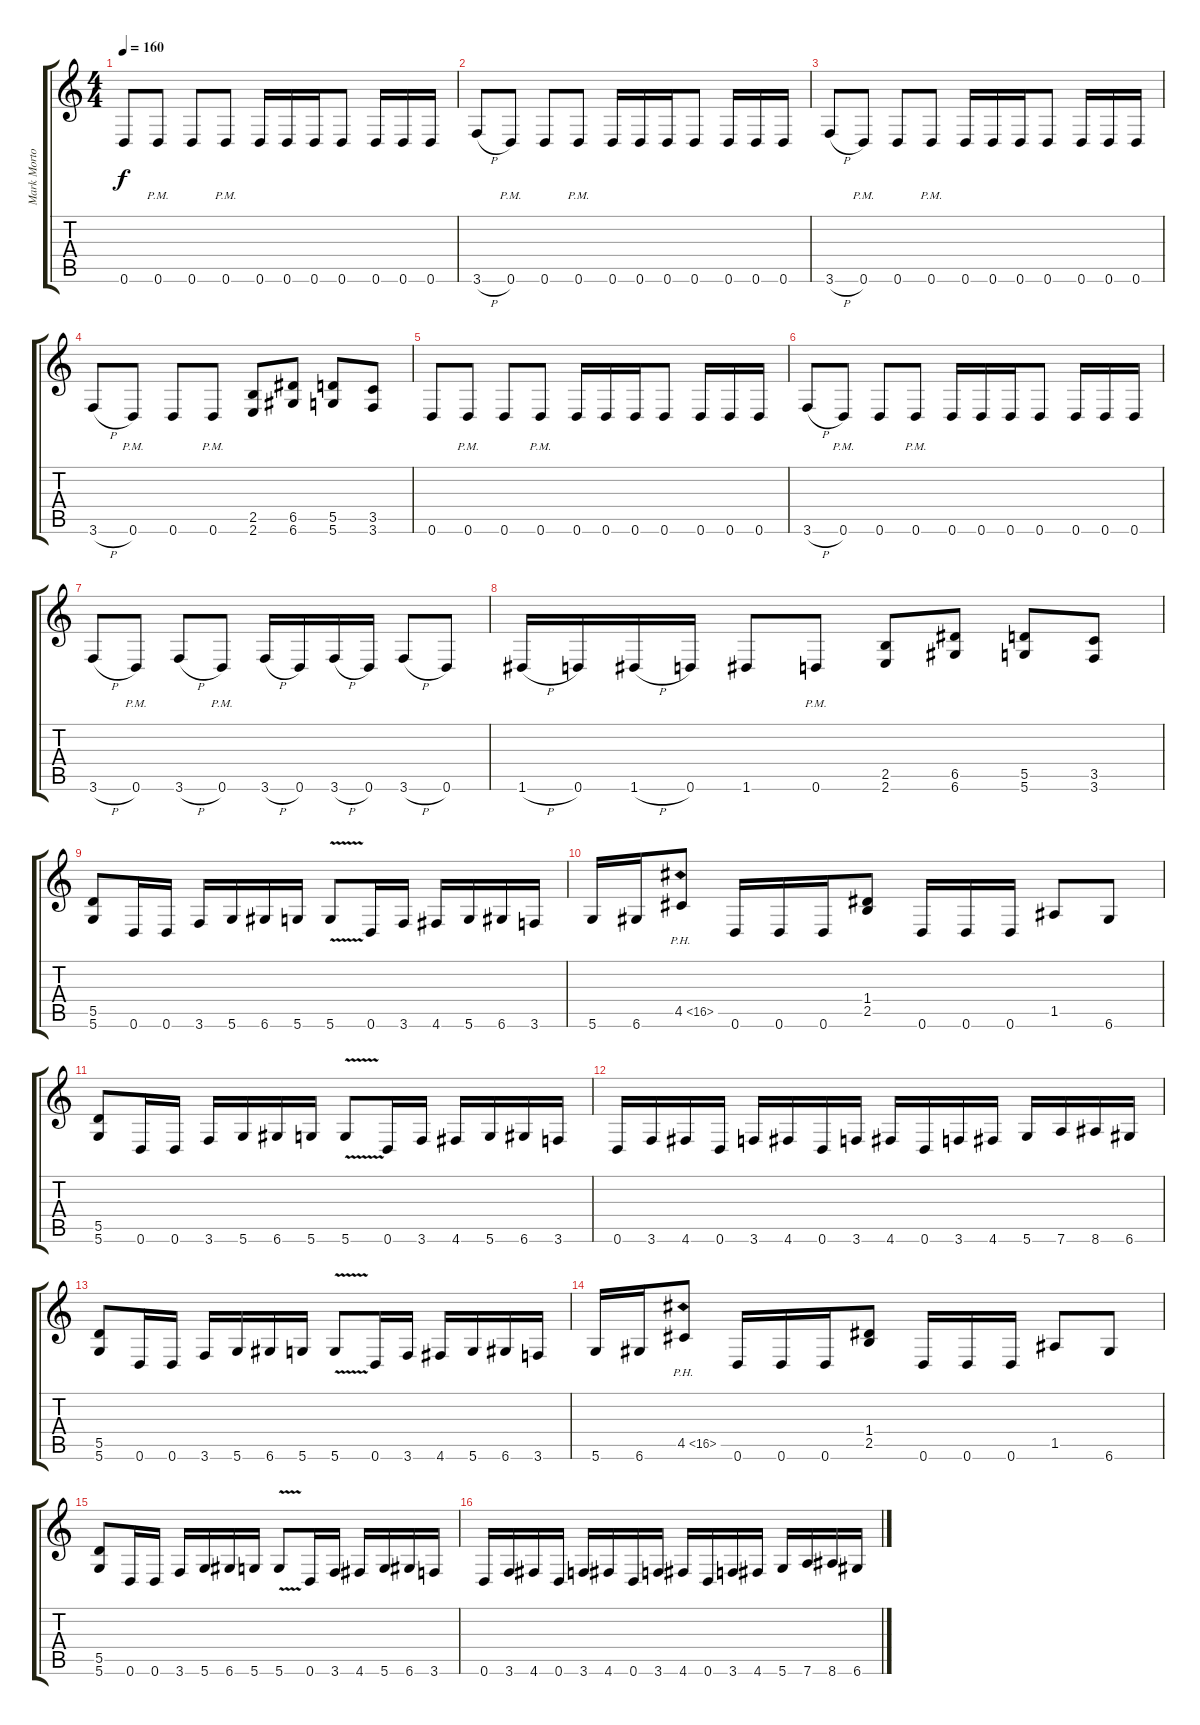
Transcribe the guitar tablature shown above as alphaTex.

\track ("Mark Morton" "Mark Morto") {instrument distortionguitar}
\staff {score tabs}
\tuning (E4 B3 G3 D3 A2 D2) {hide}
\ts (4 4)
\tempo 160
\clef g2
\ks c
0.6.8{dy f} 0.6{pm}.8 0.6.8 0.6{pm}.8 0.6.16 0.6.16 0.6.16 0.6.8 0.6.16 0.6.16 0.6.16 |
3.6{h}.8 0.6{pm}.8 0.6.8 0.6{pm}.8 0.6.16 0.6.16 0.6.16 0.6.8 0.6.16 0.6.16 0.6.16 |
3.6{h}.8 0.6{pm}.8 0.6.8 0.6{pm}.8 0.6.16 0.6.16 0.6.16 0.6.8 0.6.16 0.6.16 0.6.16 |
3.6{h}.8 0.6{pm}.8 0.6.8 0.6{pm}.8 (2.5 2.6).8 (6.5 6.6).8 (5.5 5.6).8 (3.5 3.6).8 |
0.6.8 0.6{pm}.8 0.6.8 0.6{pm}.8 0.6.16 0.6.16 0.6.16 0.6.8 0.6.16 0.6.16 0.6.16 |
3.6{h}.8 0.6{pm}.8 0.6.8 0.6{pm}.8 0.6.16 0.6.16 0.6.16 0.6.8 0.6.16 0.6.16 0.6.16 |
3.6{h}.8 0.6{pm}.8 3.6{h}.8 0.6{pm}.8 3.6{h}.16 0.6.16 3.6{h}.16 0.6.16 3.6{h}.8 0.6.8 |
1.6{h}.16 0.6.16 1.6{h}.16 0.6.16 1.6.8 0.6{pm}.8 (2.5 2.6).8 (6.5 6.6).8 (5.5 5.6).8 (3.5 3.6).8 |
(5.5 5.6).8 0.6.16 0.6.16 3.6.16 5.6.16 6.6.16 5.6.16 5.6{v}.8 0.6.16 3.6.16 4.6.16 5.6.16 6.6.16 3.6.16 |
5.6.16 6.6.16 4.5{ph 12}.8 0.6.16 0.6.16 0.6.16 (1.4 2.5).8 0.6.16 0.6.16 0.6.16 1.5.8 6.6.8 |
(5.5 5.6).8 0.6.16 0.6.16 3.6.16 5.6.16 6.6.16 5.6.16 5.6{v}.8 0.6.16 3.6.16 4.6.16 5.6.16 6.6.16 3.6.16 |
0.6.16 3.6.16 4.6.16 0.6.16 3.6.16 4.6.16 0.6.16 3.6.16 4.6.16 0.6.16 3.6.16 4.6.16 5.6.16 7.6.16 8.6.16 6.6.16 |
(5.5 5.6).8 0.6.16 0.6.16 3.6.16 5.6.16 6.6.16 5.6.16 5.6{v}.8 0.6.16 3.6.16 4.6.16 5.6.16 6.6.16 3.6.16 |
5.6.16 6.6.16 4.5{ph 12}.8 0.6.16 0.6.16 0.6.16 (1.4 2.5).8 0.6.16 0.6.16 0.6.16 1.5.8 6.6.8 |
(5.5 5.6).8 0.6.16 0.6.16 3.6.16 5.6.16 6.6.16 5.6.16 5.6{v}.8 0.6.16 3.6.16 4.6.16 5.6.16 6.6.16 3.6.16 |
0.6.16 3.6.16 4.6.16 0.6.16 3.6.16 4.6.16 0.6.16 3.6.16 4.6.16 0.6.16 3.6.16 4.6.16 5.6.16 7.6.16 8.6.16 6.6.16
